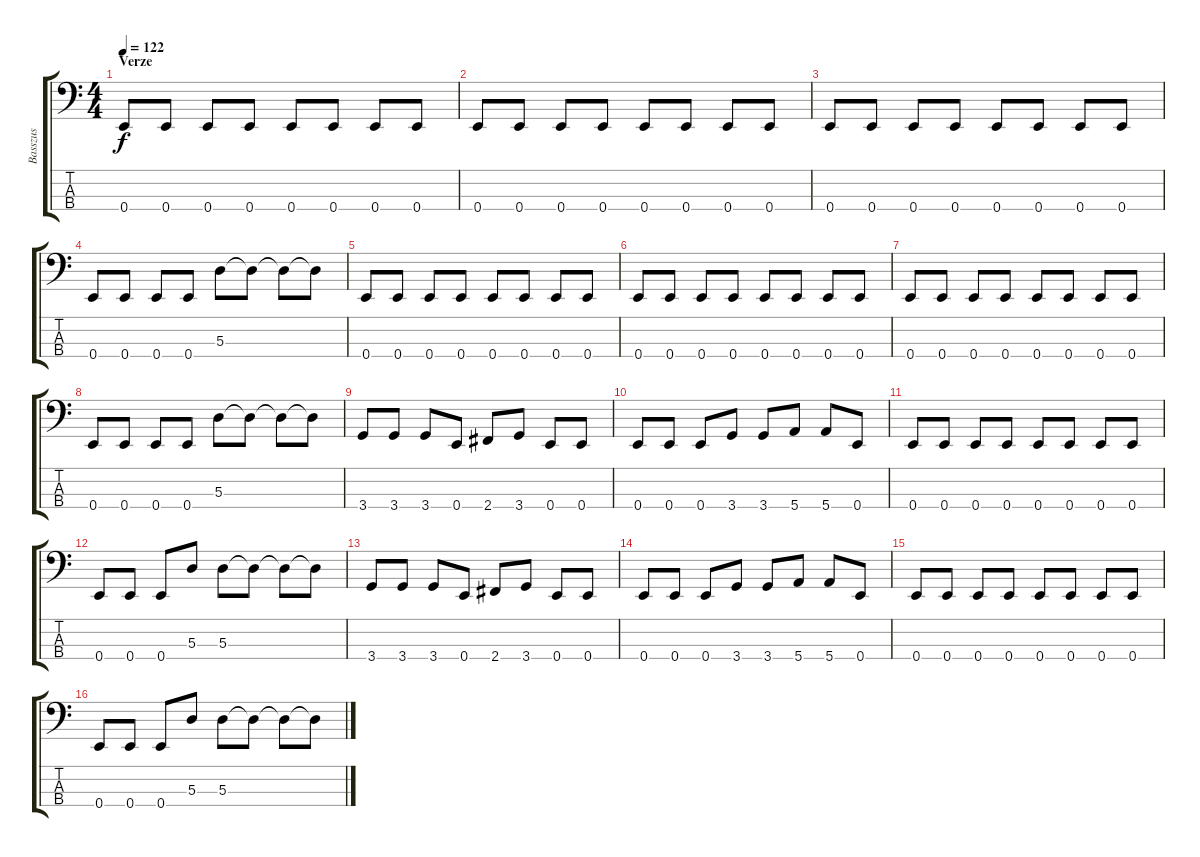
\track ("Basszus" "Basszus") {instrument electricbassfinger}
\staff {score tabs}
\tuning (G2 D2 A1 E1) {hide}
\ts (4 4)
\section ("" "Verze")
\tempo 122
\clef f4
\ks c
0.4.8{dy f} 0.4.8 0.4.8 0.4.8 0.4.8 0.4.8 0.4.8 0.4.8 |
0.4.8 0.4.8 0.4.8 0.4.8 0.4.8 0.4.8 0.4.8 0.4.8 |
0.4.8 0.4.8 0.4.8 0.4.8 0.4.8 0.4.8 0.4.8 0.4.8 |
0.4.8 0.4.8 0.4.8 0.4.8 5.3.8 5.3{t}.8 5.3{t}.8 5.3{t}.8 |
0.4.8 0.4.8 0.4.8 0.4.8 0.4.8 0.4.8 0.4.8 0.4.8 |
0.4.8 0.4.8 0.4.8 0.4.8 0.4.8 0.4.8 0.4.8 0.4.8 |
0.4.8 0.4.8 0.4.8 0.4.8 0.4.8 0.4.8 0.4.8 0.4.8 |
0.4.8 0.4.8 0.4.8 0.4.8 5.3.8 5.3{t}.8 5.3{t}.8 5.3{t}.8 |
3.4.8 3.4.8 3.4.8 0.4.8 2.4.8 3.4.8 0.4.8 0.4.8 |
0.4.8 0.4.8 0.4.8 3.4.8 3.4.8 5.4.8 5.4.8 0.4.8 |
0.4.8 0.4.8 0.4.8 0.4.8 0.4.8 0.4.8 0.4.8 0.4.8 |
0.4.8 0.4.8 0.4.8 5.3.8 5.3.8 5.3{t}.8 5.3{t}.8 5.3{t}.8 |
3.4.8 3.4.8 3.4.8 0.4.8 2.4.8 3.4.8 0.4.8 0.4.8 |
0.4.8 0.4.8 0.4.8 3.4.8 3.4.8 5.4.8 5.4.8 0.4.8 |
0.4.8 0.4.8 0.4.8 0.4.8 0.4.8 0.4.8 0.4.8 0.4.8 |
0.4.8 0.4.8 0.4.8 5.3.8 5.3.8 5.3{t}.8 5.3{t}.8 5.3{t}.8
